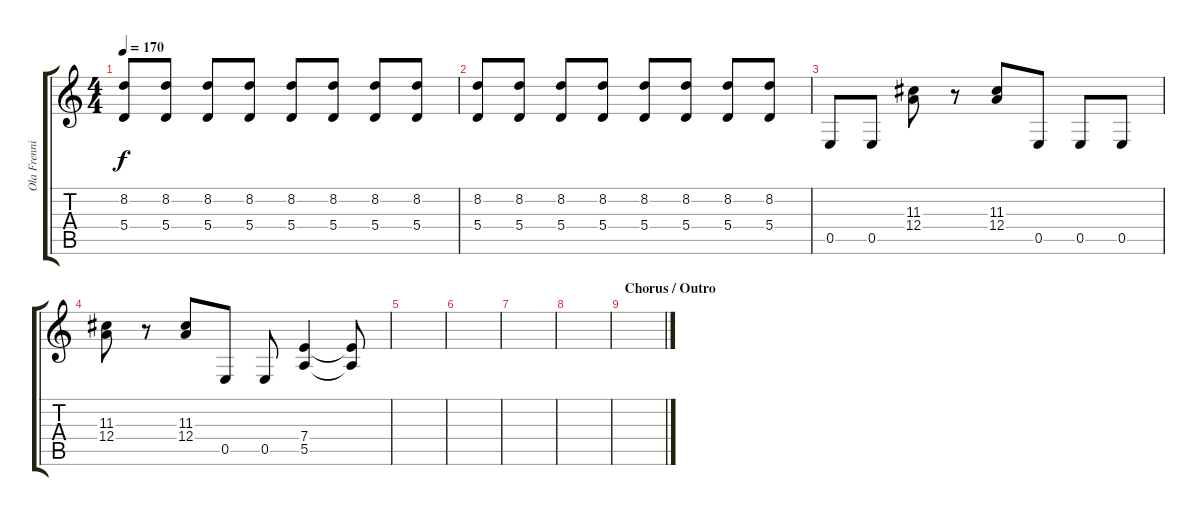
\track ("Ola Frenning" "Ola Frenni") {instrument distortionguitar}
\staff {score tabs}
\tuning (B3 Gb3 D3 A2 E2 B1) {hide}
\ts (4 4)
\tempo 170
\clef g2
\ks c
(8.2 5.4).8{dy f} (8.2 5.4).8 (8.2 5.4).8 (8.2 5.4).8 (8.2 5.4).8 (8.2 5.4).8 (8.2 5.4).8 (8.2 5.4).8 |
(8.2 5.4).8 (8.2 5.4).8 (8.2 5.4).8 (8.2 5.4).8 (8.2 5.4).8 (8.2 5.4).8 (8.2 5.4).8 (8.2 5.4).8 |
0.5.8 0.5.8 (11.3 12.4).8 r.8 (11.3 12.4).8 0.5.8 0.5.8 0.5.8 |
(11.3 12.4).8 r.8 (11.3 12.4).8 0.5.8 0.5.8 (7.4 5.5).4 (7.4{t} 5.5{t}).8 |
|
|
|
|
\section ("" "Chorus / Outro")
